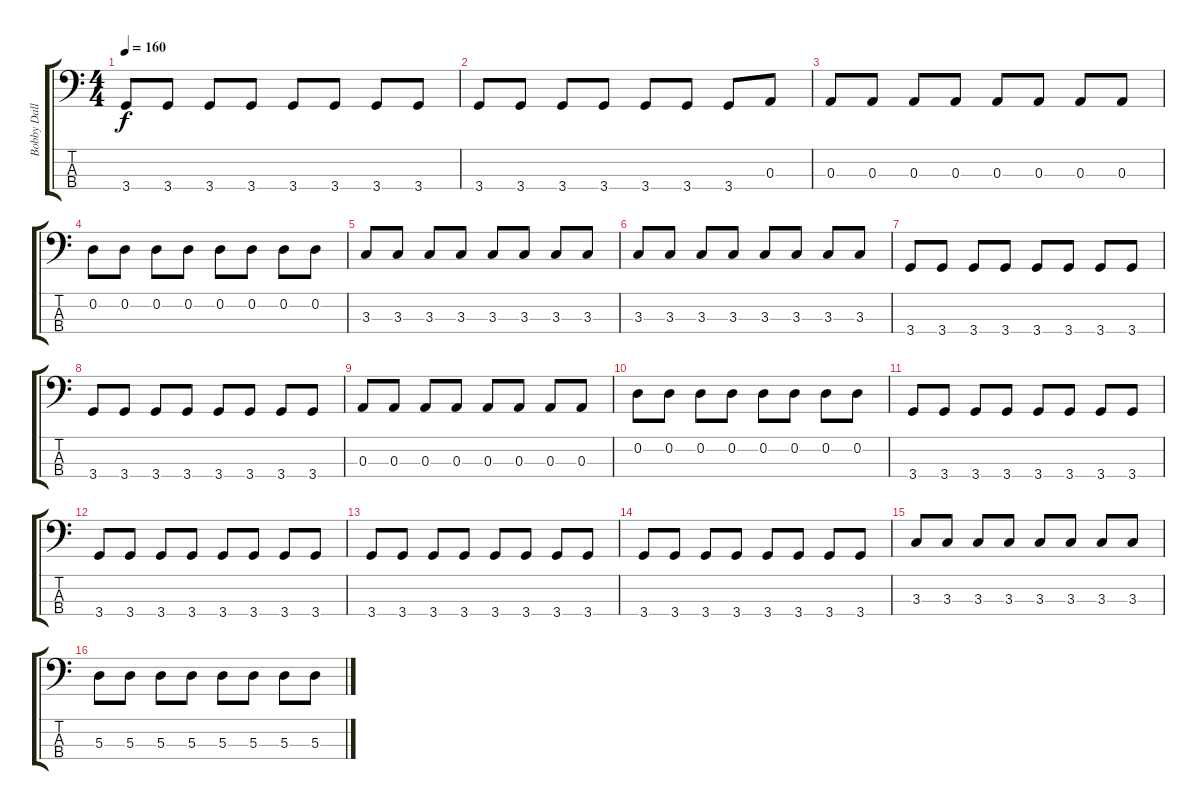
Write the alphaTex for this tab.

\track ("Bobby Dall" "Bobby Dall") {instrument electricbassfinger}
\staff {score tabs}
\tuning (G2 D2 A1 E1) {hide}
\ts (4 4)
\tempo 160
\clef f4
\ks c
3.4.8{dy f} 3.4.8 3.4.8 3.4.8 3.4.8 3.4.8 3.4.8 3.4.8 |
3.4.8 3.4.8 3.4.8 3.4.8 3.4.8 3.4.8 3.4.8 0.3.8 |
0.3.8 0.3.8 0.3.8 0.3.8 0.3.8 0.3.8 0.3.8 0.3.8 |
0.2.8 0.2.8 0.2.8 0.2.8 0.2.8 0.2.8 0.2.8 0.2.8 |
3.3.8 3.3.8 3.3.8 3.3.8 3.3.8 3.3.8 3.3.8 3.3.8 |
3.3.8 3.3.8 3.3.8 3.3.8 3.3.8 3.3.8 3.3.8 3.3.8 |
3.4.8 3.4.8 3.4.8 3.4.8 3.4.8 3.4.8 3.4.8 3.4.8 |
3.4.8 3.4.8 3.4.8 3.4.8 3.4.8 3.4.8 3.4.8 3.4.8 |
0.3.8 0.3.8 0.3.8 0.3.8 0.3.8 0.3.8 0.3.8 0.3.8 |
0.2.8 0.2.8 0.2.8 0.2.8 0.2.8 0.2.8 0.2.8 0.2.8 |
3.4.8 3.4.8 3.4.8 3.4.8 3.4.8 3.4.8 3.4.8 3.4.8 |
3.4.8 3.4.8 3.4.8 3.4.8 3.4.8 3.4.8 3.4.8 3.4.8 |
3.4.8 3.4.8 3.4.8 3.4.8 3.4.8 3.4.8 3.4.8 3.4.8 |
3.4.8 3.4.8 3.4.8 3.4.8 3.4.8 3.4.8 3.4.8 3.4.8 |
3.3.8 3.3.8 3.3.8 3.3.8 3.3.8 3.3.8 3.3.8 3.3.8 |
5.3.8 5.3.8 5.3.8 5.3.8 5.3.8 5.3.8 5.3.8 5.3.8
